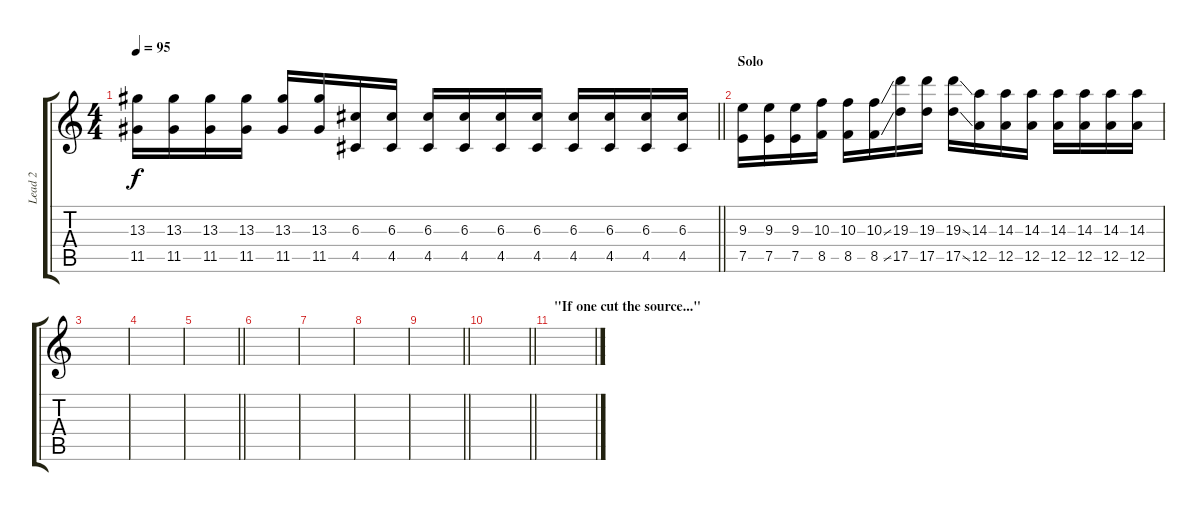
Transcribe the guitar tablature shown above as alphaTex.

\track ("Lead 2" "Lead 2") {instrument overdrivenguitar}
\staff {score tabs}
\tuning (E4 B3 G3 D3 A2 D2) {hide}
\ts (4 4)
\tempo 95
\clef g2
\barLineRight lightlight
\ks c
(13.3 11.5).16{dy f} (13.3 11.5).16 (13.3 11.5).16 (13.3 11.5).16 (13.3 11.5).16 (13.3 11.5).16 (6.3 4.5).16 (6.3 4.5).16 (6.3 4.5).16 (6.3 4.5).16 (6.3 4.5).16 (6.3 4.5).16 (6.3 4.5).16 (6.3 4.5).16 (6.3 4.5).16 (6.3 4.5).16 |
\section ("" "Solo")
(9.3 7.5).16 (9.3 7.5).16 (9.3 7.5).16 (10.3 8.5).16 (10.3 8.5).16 (10.3{ss} 8.5{ss}).16 (19.3 17.5).16 (19.3 17.5).16 (19.3{ss} 17.5{ss}).16 (14.3 12.5).16 (14.3 12.5).16 (14.3 12.5).16 (14.3 12.5).16 (14.3 12.5).16 (14.3 12.5).16 (14.3 12.5).16 |
|
|
\barLineRight lightlight
|
|
|
|
\barLineRight lightlight
|
\barLineRight lightlight
|
\section ("" "\"If one cut the source...\"")
